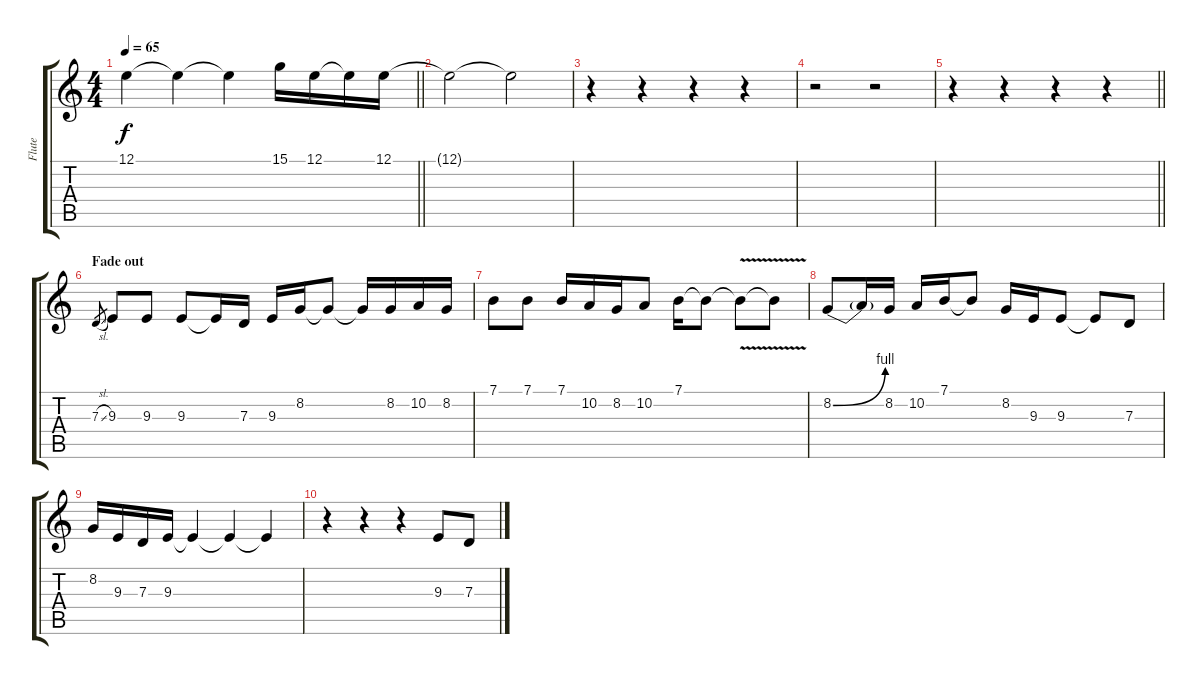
\track ("Flute" "Flute") {instrument flute}
\staff {score tabs}
\tuning (E4 B3 G3 D3 A2 E2) {hide}
\ts (4 4)
\tempo 65
\clef g2
\barLineRight lightlight
\ks c
12.1{t}.4{dy f} 12.1{t}.4 12.1{t}.4 15.1.16 12.1.16 12.1{t}.16 12.1.16 |
12.1{t}.2 12.1{t}.2 |
r.4 r.4 r.4 r.4 |
r.2 r.2 |
\barLineRight lightlight
r.4 r.4 r.4 r.4 |
\section ("" "Fade out")
7.3{sl}.8{gr} 9.3.8{volume 0} 9.3.8 9.3.8 9.3{t}.16 7.3.16 9.3.16 8.2.16 8.2{t}.8 8.2{t}.16 8.2.16 10.2.16 8.2.16 |
7.1.8 7.1.8 7.1.16 10.2.16 8.2.16 10.2.8 7.1.16 7.1{t}.8 7.1{v t}.8 7.1{t}.8 |
8.2{be (bend 0 0 60 4)}.8 8.2{t}.16 8.2.16 10.2.16 7.1.16 7.1{t}.8 8.2.16 9.3.16 9.3.8 9.3{t}.8 7.3.8 |
8.2.16 9.3.16 7.3.16 9.3.16 9.3{t}.4 9.3{t}.4 9.3{t}.4 |
r.4 r.4 r.4 9.3.8 7.3.8
